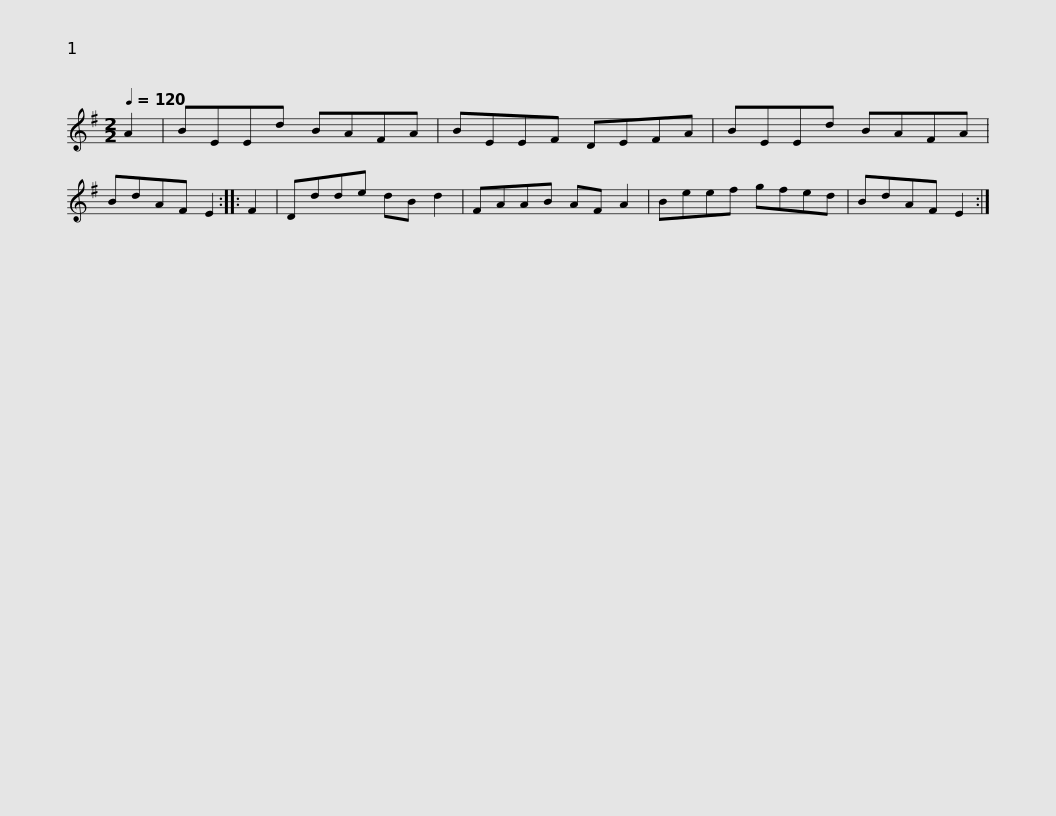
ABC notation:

X:1
L:1/8
Q:1/4=120
M:2/2
I:linebreak $
K:Emin
V:1 treble
V:1
 A2 | BEEd BAFA | BEEF DEFA | BEEd BAFA | BdAF E2 :: %5
 F2 | Ddde dB d2 |$ FAAB AF A2 | Beef gfed | BdAF E2 :| %10
